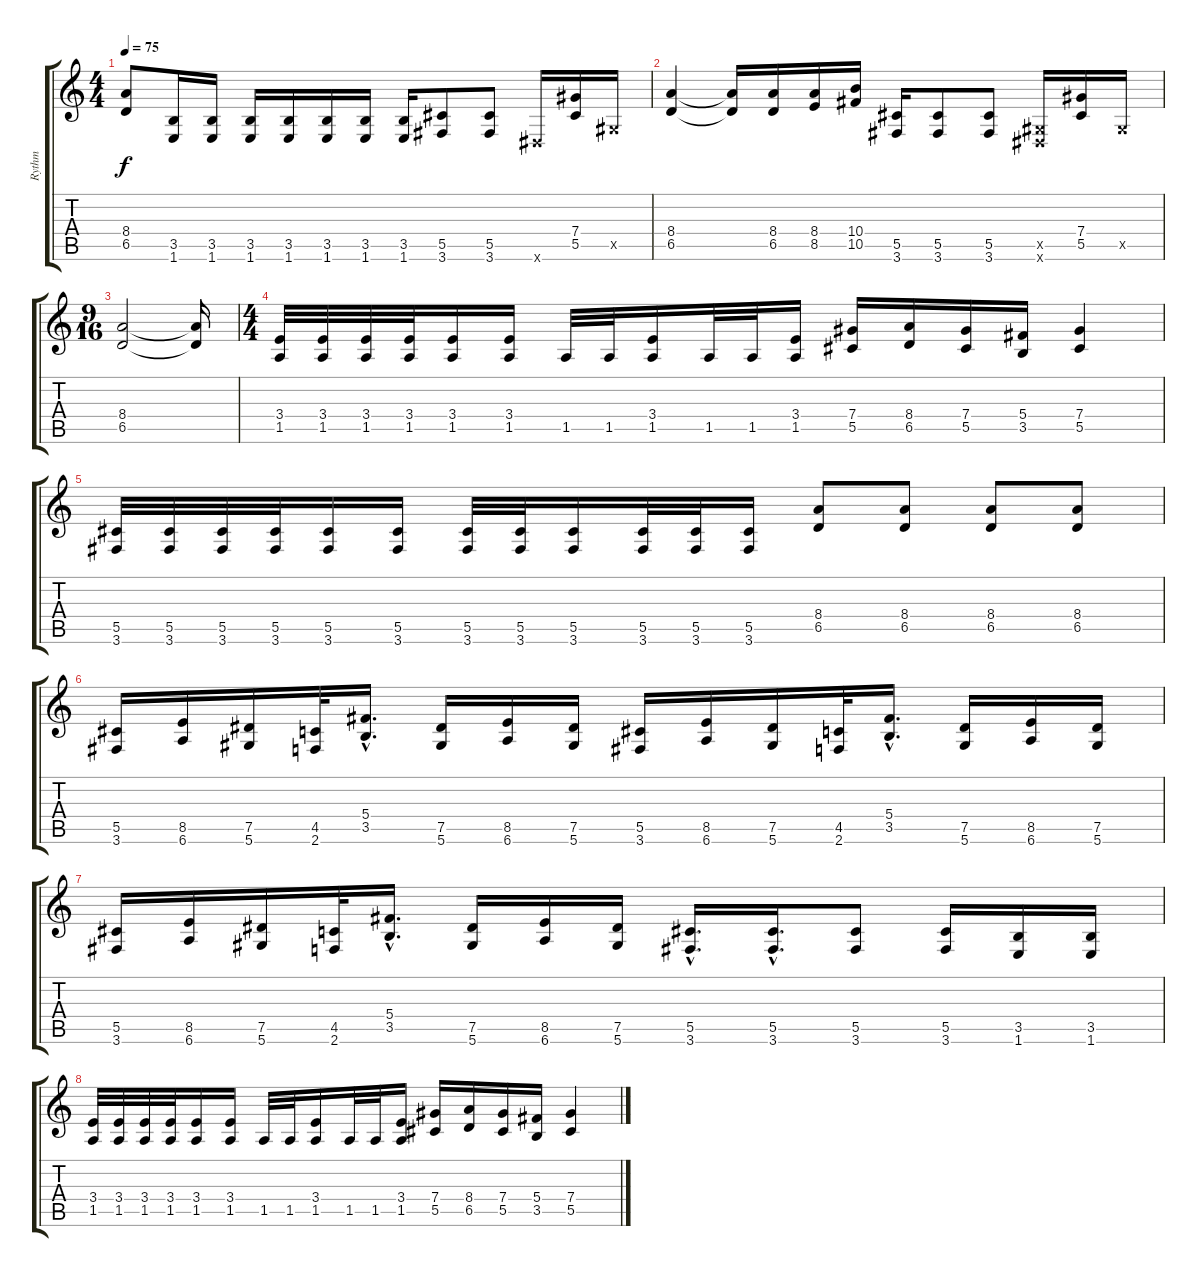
\track ("Rythm" "Rythm") {instrument distortionguitar}
\staff {score tabs}
\tuning (Eb4 Bb3 Gb3 Db3 Ab2 Eb2) {hide}
\ts (4 4)
\tempo 75
\clef g2
\ks c
(8.4 6.5).8{dy f} (3.5 1.6).16 (3.5 1.6).16 (3.5 1.6).16 (3.5 1.6).16 (3.5 1.6).16 (3.5 1.6).16 (3.5 1.6).16 (5.5 3.6).8 (5.5 3.6).8 0.6{x}.16 (7.4 5.5).16 0.5{x}.16 |
(8.4 6.5).4 (8.4{t} 6.5{t}).16 (8.4 6.5).16 (8.4 8.5).16 (10.4 10.5).16 (5.5 3.6).16 (5.5 3.6).8 (5.5 3.6).8 (0.5{x} 0.6{x}).16 (7.4 5.5).16 0.5{x}.16 |
\ts (9 16)
(8.4 6.5).2 (8.4{t} 6.5{t}).16 |
\ts (4 4)
(3.4 1.5).32 (3.4 1.5).32 (3.4 1.5).32 (3.4 1.5).32 (3.4 1.5).16 (3.4 1.5).16 1.5.32 1.5.32 (3.4 1.5).16 1.5.32 1.5.32 (3.4 1.5).16 (7.4 5.5).16 (8.4 6.5).16 (7.4 5.5).16 (5.4 3.5).16 (7.4 5.5).4 |
(5.5 3.6).32 (5.5 3.6).32 (5.5 3.6).32 (5.5 3.6).32 (5.5 3.6).16 (5.5 3.6).16 (5.5 3.6).32 (5.5 3.6).32 (5.5 3.6).16 (5.5 3.6).32 (5.5 3.6).32 (5.5 3.6).16 (8.4 6.5).8 (8.4 6.5).8 (8.4 6.5).8 (8.4 6.5).8 |
(5.5 3.6).16 (8.5 6.6).16 (7.5 5.6).16 (4.5 2.6).32 (5.4{hac} 3.5{hac}).16{d} (7.5 5.6).16 (8.5 6.6).16 (7.5 5.6).16 (5.5 3.6).16 (8.5 6.6).16 (7.5 5.6).16 (4.5 2.6).32 (5.4{hac} 3.5{hac}).16{d} (7.5 5.6).16 (8.5 6.6).16 (7.5 5.6).16 |
(5.5 3.6).16 (8.5 6.6).16 (7.5 5.6).16 (4.5 2.6).32 (5.4{hac} 3.5{hac}).16{d} (7.5 5.6).16 (8.5 6.6).16 (7.5 5.6).16 (5.5{hac} 3.6{hac}).16{d} (5.5{hac} 3.6{hac}).16{d} (5.5 3.6).8 (5.5 3.6).16 (3.5 1.6).16 (3.5 1.6).16 |
(3.4 1.5).32 (3.4 1.5).32 (3.4 1.5).32 (3.4 1.5).32 (3.4 1.5).16 (3.4 1.5).16 1.5.32 1.5.32 (3.4 1.5).16 1.5.32 1.5.32 (3.4 1.5).16 (7.4 5.5).16 (8.4 6.5).16 (7.4 5.5).16 (5.4 3.5).16 (7.4 5.5).4
